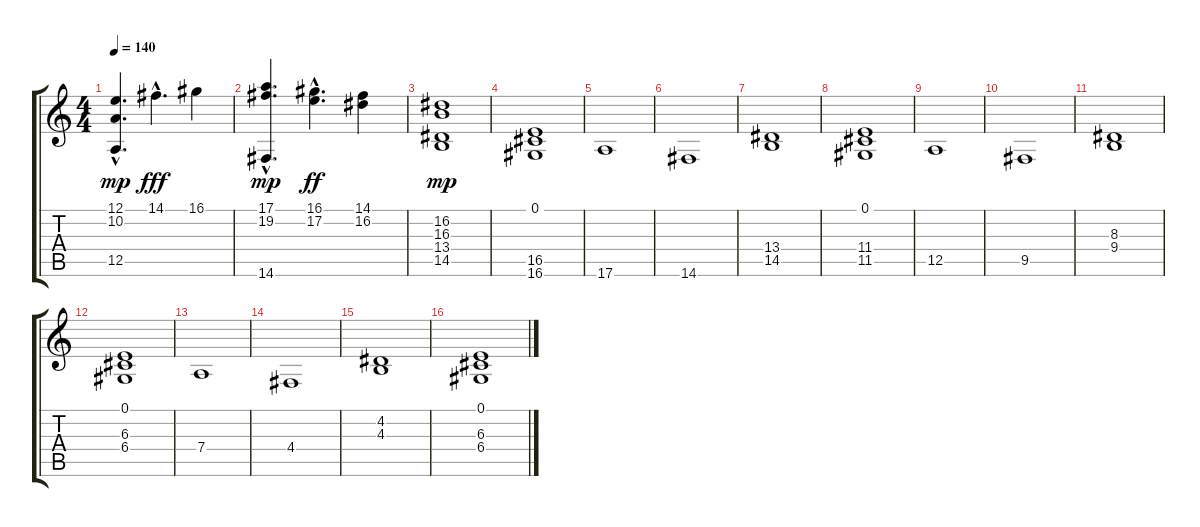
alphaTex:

\track "" {instrument synthstrings1}
\staff {score tabs}
\tuning (E4 B3 G3 D3 A2 E2) {hide}
\ts (4 4)
\tempo 140
\clef g2
\ks c
(12.1{hac} 10.2 12.5).4{d dy mp} 14.1{hac}.4{d dy fff} 16.1.4 |
(17.1{hac} 19.2{hac} 14.6).4{d dy mp} (16.1{hac} 17.2{hac}).4{d dy ff} (14.1 16.2).4 |
(16.2 16.3 13.4 14.5).1{dy mp} |
(0.1 16.5 16.6).1 |
17.6.1 |
14.6.1 |
(13.4 14.5).1 |
(0.1 11.4 11.5).1 |
12.5.1 |
9.5.1 |
(8.3 9.4).1 |
(0.1 6.3 6.4).1 |
7.4.1 |
4.4.1 |
(4.2 4.3).1 |
(0.1 6.3 6.4).1
